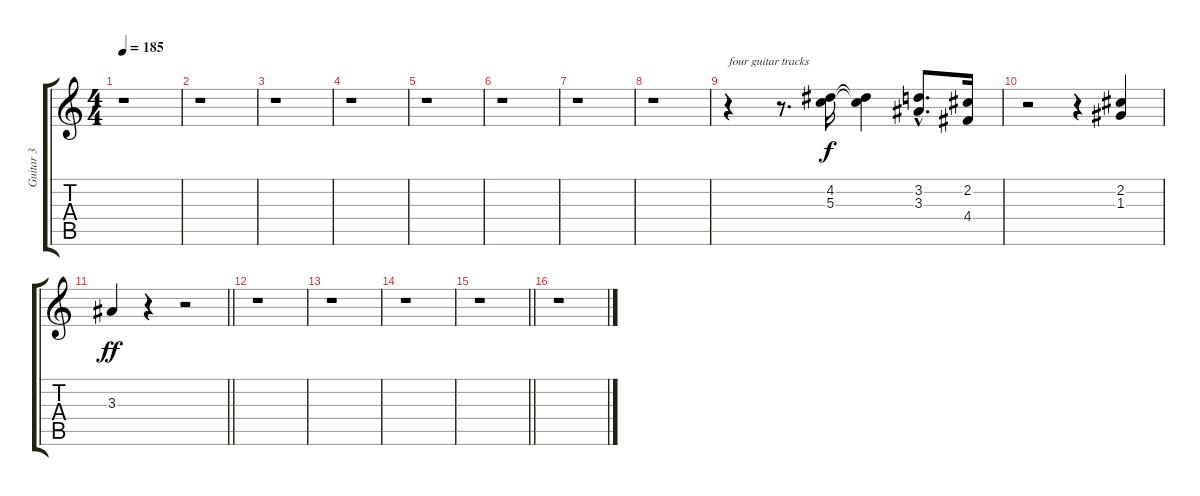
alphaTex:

\track ("Guitar 3" "Guitar 3") {instrument electricguitarjazz}
\staff {score tabs}
\tuning (E4 B3 G3 D3 A2 E2) {hide}
\ts (4 4)
\tempo 185
\clef g2
\ks c
r.1{dy f} |
r.1 |
r.1 |
r.1 |
r.1 |
r.1 |
r.1 |
r.1 |
r.4{txt "four guitar tracks" volume 16 balance 8 instrument trumpet} r.8{d} (4.2 5.3).16{balance 16} (4.2{t} 5.3{t}).4 (3.2{hac} 3.3{hac}).8{d} (2.2 4.4).16 |
r.2 r.4 (2.2 1.3).4 |
\barLineRight lightlight
3.3.4{dy ff} r.4 r.2 |
r.1 |
r.1 |
r.1 |
\barLineRight lightlight
r.1 |
r.1
